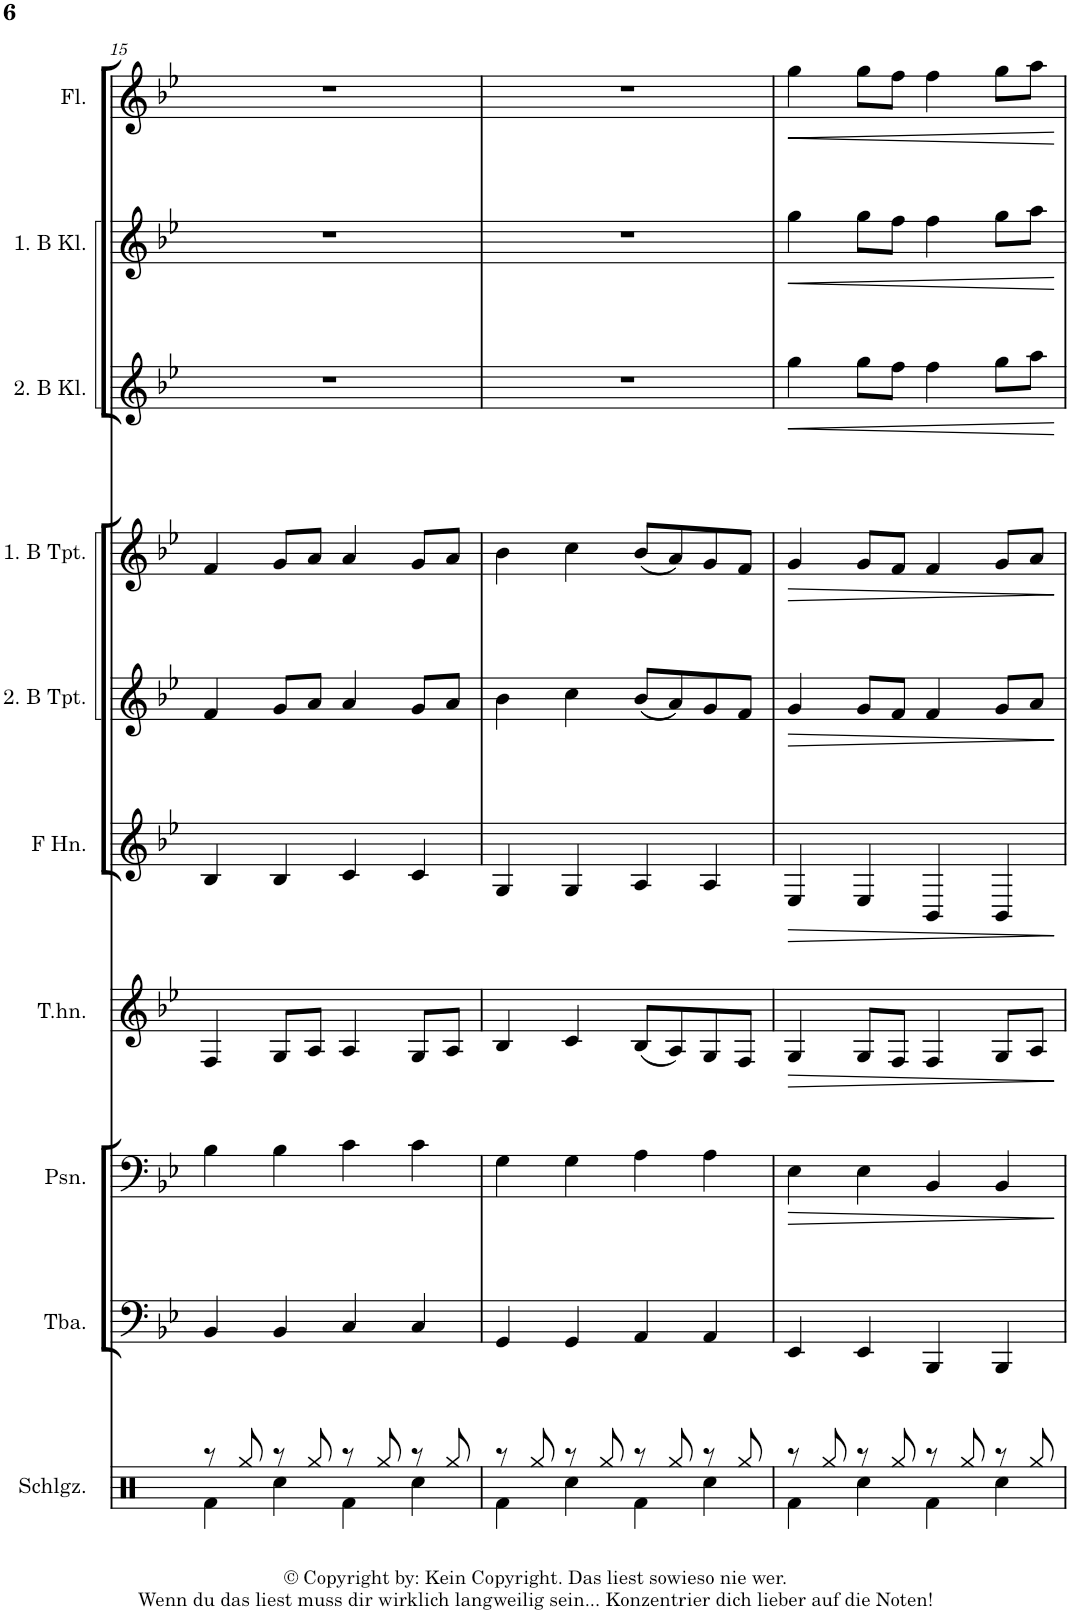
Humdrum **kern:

**kern	**kern	**kern	**dynam	**kern	**dynam	**kern	**dynam	**kern	**dynam	**kern	**dynam	**kern	**dynam	**kern	**dynam	**kern	**dynam
*part10	*part9	*part8	*part8	*part7	*part7	*part6	*part6	*part5	*part5	*part4	*part4	*part3	*part3	*part2	*part2	*part1	*part1
*staff10	*staff9	*staff8	*staff8	*staff7	*staff7	*staff6	*staff6	*staff5	*staff5	*staff4	*staff4	*staff3	*staff3	*staff2	*staff2	*staff1	*staff1
*I"Schlagzeug	*I"Tuba	*I"Posaune	*	*I"Tenorhorn	*	*I"Horn in F	*	*I"2. Trompete in B	*	*I"1. Trompete in B	*	*I"2. Klarinette in B	*	*I"1. Klarinette in B	*	*I"Flöte	*
*I'Schlgz.	*I'Tba.	*I'Psn.	*	*I'T.hn.	*	*	*	*	*	*	*	*	*	*	*	*I'Fl.	*
!!LO:PB:g=z
*clefX	*clefF4	*clefF4	*	*clefG2	*	*clefG2	*	*clefG2	*	*clefG2	*	*clefG2	*	*clefG2	*	*clefG2	*
*	*	*	*	*ITrd4c7	*	*ITrd4c7	*	*ITrd1c2	*	*ITrd1c2	*	*ITrd1c2	*	*ITrd1c2	*	*	*
*k[]	*k[b-e-]	*k[b-e-]	*	*k[b-e-]	*	*k[b-e-]	*	*k[b-e-]	*	*k[b-e-]	*	*k[b-e-]	*	*k[b-e-]	*	*k[b-e-]	*
*M4/4	*M4/4	*M4/4	*	*M4/4	*	*M4/4	*	*M4/4	*	*M4/4	*	*M4/4	*	*M4/4	*	*M4/4	*
=15	=15	=15	=15	=15	=15	=15	=15	=15	=15	=15	=15	=15	=15	=15	=15	=15	=15
*^	*	*	*	*	*	*	*	*	*	*	*	*	*	*	*	*	*
8r	4Rf\	4BB-/	4B-\	.	4F/	.	4B-/	.	4f/	.	4f/	.	1r	.	1r	.	1r	.
8Rgg/	.	.	.	.	.	.	.	.	.	.	.	.	.	.	.	.	.	.
8r	4Rcc\	4BB-/	4B-\	.	8G/L	.	4B-/	.	8g/L	.	8g/L	.	.	.	.	.	.	.
8Rgg/	.	.	.	.	8A/J	.	.	.	8a/J	.	8a/J	.	.	.	.	.	.	.
8r	4Rf\	4C/	4c\	.	4A/	.	4c/	.	4a/	.	4a/	.	.	.	.	.	.	.
8Rgg/	.	.	.	.	.	.	.	.	.	.	.	.	.	.	.	.	.	.
8r	4Rcc\	4C/	4c\	.	8G/L	.	4c/	.	8g/L	.	8g/L	.	.	.	.	.	.	.
8Rgg/	.	.	.	.	8A/J	.	.	.	8a/J	.	8a/J	.	.	.	.	.	.	.
=16	=16	=16	=16	=16	=16	=16	=16	=16	=16	=16	=16	=16	=16	=16	=16	=16	=16	=16
8r	4Rf\	4GG/	4G\	.	4B-/	.	4G/	.	4b-\	.	4b-\	.	1r	.	1r	.	1r	.
8Rgg/	.	.	.	.	.	.	.	.	.	.	.	.	.	.	.	.	.	.
8r	4Rcc\	4GG/	4G\	.	4c/	.	4G/	.	4cc\	.	4cc\	.	.	.	.	.	.	.
8Rgg/	.	.	.	.	.	.	.	.	.	.	.	.	.	.	.	.	.	.
8r	4Rf\	4AA/	4A\	.	(8B-/L	.	4A/	.	(8b-/L	.	(8b-/L	.	.	.	.	.	.	.
8Rgg/	.	.	.	.	8A/)	.	.	.	8a/)	.	8a/)	.	.	.	.	.	.	.
8r	4Rcc\	4AA/	4A\	.	8G/	.	4A/	.	8g/	.	8g/	.	.	.	.	.	.	.
8Rgg/	.	.	.	.	8F/J	.	.	.	8f/J	.	8f/J	.	.	.	.	.	.	.
=17	=17	=17	=17	=17	=17	=17	=17	=17	=17	=17	=17	=17	=17	=17	=17	=17	=17	=17
!	!	!	!	!LO:HP:b	!	!LO:HP:b	!	!LO:HP:b	!	!LO:HP:b	!	!LO:HP:b	!	!LO:HP:b	!	!LO:HP:b	!	!LO:HP:b
8r	4Rf\	4EE-/	4E-\	>	4G/	>	4E-/	>	4g/	>	4g/	>	4gg\	<	4gg\	<	4gg\	<
8Rgg/	.	.	.	.	.	.	.	.	.	.	.	.	.	.	.	.	.	.
8r	4Rcc\	4EE-/	4E-\	.	8G/L	.	4E-/	.	8g/L	.	8g/L	.	8gg\L	.	8gg\L	.	8gg\L	.
8Rgg/	.	.	.	.	8F/J	.	.	.	8f/J	.	8f/J	.	8ff\J	.	8ff\J	.	8ff\J	.
8r	4Rf\	4BBB-/	4BB-/	.	4F/	.	4BB-/	.	4f/	.	4f/	.	4ff\	.	4ff\	.	4ff\	.
8Rgg/	.	.	.	.	.	.	.	.	.	.	.	.	.	.	.	.	.	.
8r	4Rcc\	4BBB-/	4BB-/	.	8G/L	.	4BB-/	.	8g/L	.	8g/L	.	8gg\L	.	8gg\L	.	8gg\L	.
8Rgg/	.	.	.	.	8A/J	.	.	.	8a/J	.	8a/J	.	8aa\J	.	8aa\J	.	8aa\J	.
*v	*v	*	*	*	*	*	*	*	*	*	*	*	*	*	*	*	*	*
.	.	.	]	.	]	.	]	.	]	.	]	.	[	.	[	.	[
=	=	=	=	=	=	=	=	=	=	=	=	=	=	=	=	=	=
*-	*-	*-	*-	*-	*-	*-	*-	*-	*-	*-	*-	*-	*-	*-	*-	*-	*-
